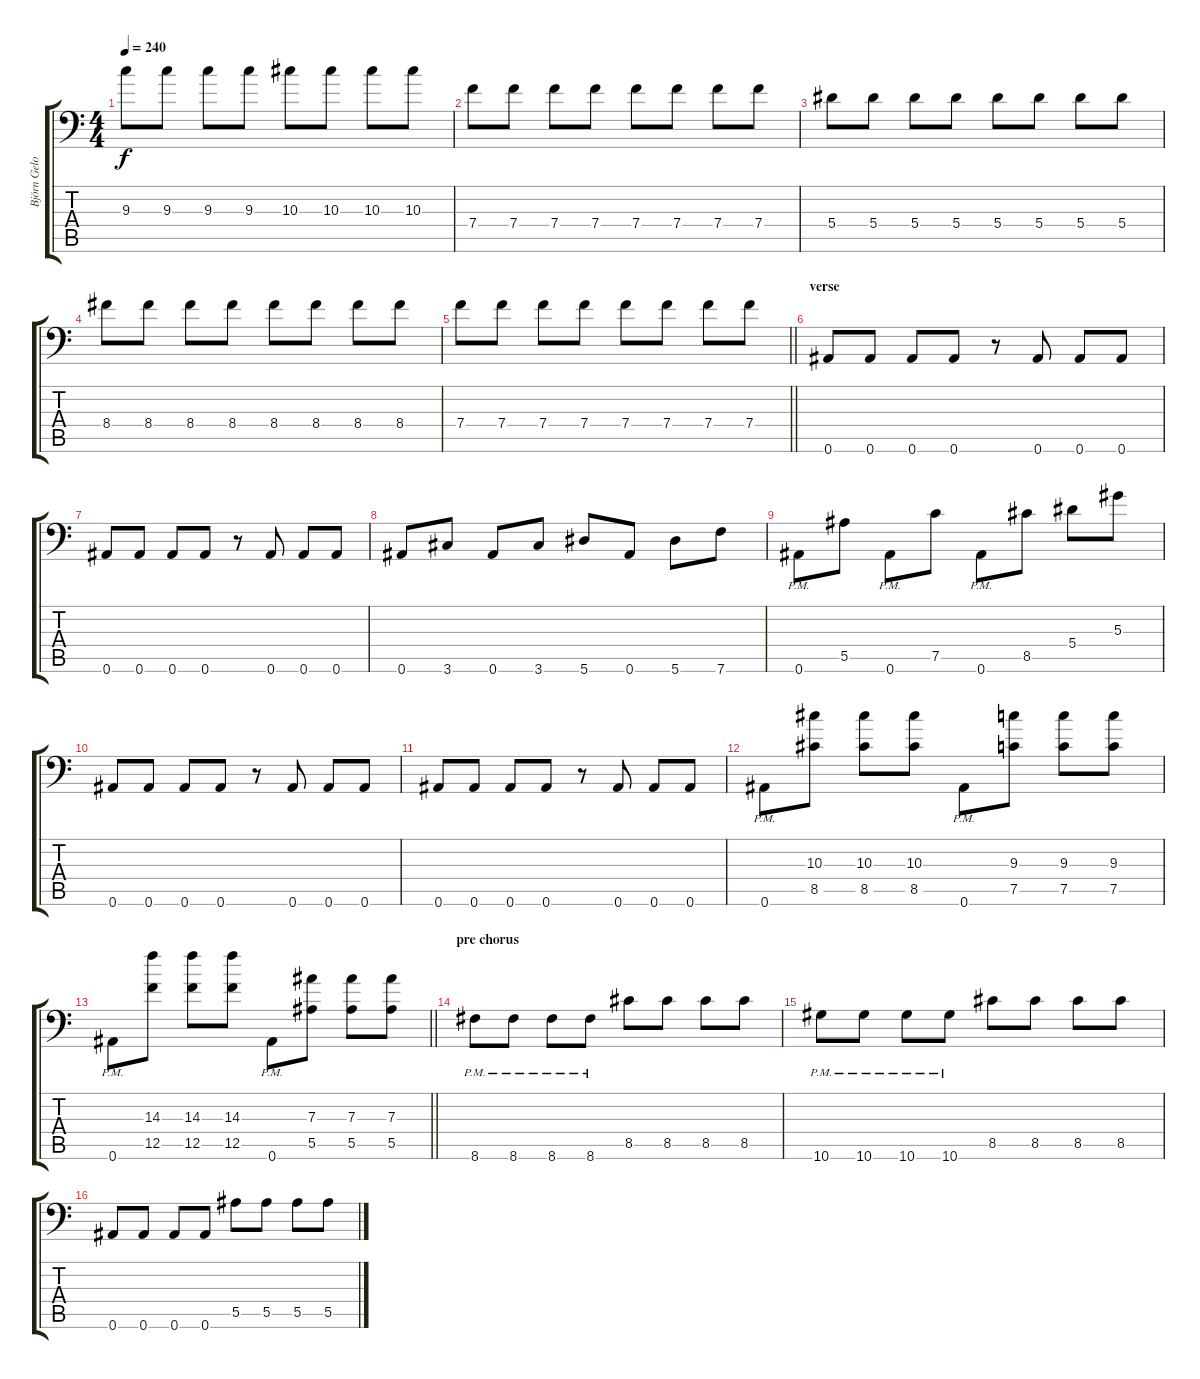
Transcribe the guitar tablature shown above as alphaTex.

\track ("Björn Gelotte" "Björn Gelo") {instrument distortionguitar}
\staff {score tabs}
\tuning (C4 G3 Eb3 Bb2 F2 Bb1) {hide}
\ts (4 4)
\tempo 240
\clef f4
\ks c
9.3.8{dy f} 9.3.8 9.3.8 9.3.8 10.3.8 10.3.8 10.3.8 10.3.8 |
7.4.8 7.4.8 7.4.8 7.4.8 7.4.8 7.4.8 7.4.8 7.4.8 |
5.4.8 5.4.8 5.4.8 5.4.8 5.4.8 5.4.8 5.4.8 5.4.8 |
8.4.8 8.4.8 8.4.8 8.4.8 8.4.8 8.4.8 8.4.8 8.4.8 |
\barLineRight lightlight
7.4.8 7.4.8 7.4.8 7.4.8 7.4.8 7.4.8 7.4.8 7.4.8 |
\section ("" "verse")
0.6.8{balance 0} 0.6.8 0.6.8 0.6.8 r.8 0.6.8 0.6.8 0.6.8 |
0.6.8 0.6.8 0.6.8 0.6.8 r.8 0.6.8 0.6.8 0.6.8 |
0.6.8 3.6.8 0.6.8 3.6.8 5.6.8 0.6.8 5.6.8 7.6.8 |
0.6{pm}.8 5.5.8 0.6{pm}.8 7.5.8 0.6{pm}.8 8.5.8 5.4.8 5.3.8 |
0.6.8 0.6.8 0.6.8 0.6.8 r.8 0.6.8 0.6.8 0.6.8 |
0.6.8 0.6.8 0.6.8 0.6.8 r.8 0.6.8 0.6.8 0.6.8 |
0.6{pm}.8 (10.3 8.5).8 (10.3 8.5).8 (10.3 8.5).8 0.6{pm}.8 (9.3 7.5).8 (9.3 7.5).8 (9.3 7.5).8 |
\barLineRight lightlight
0.6{pm}.8 (14.3 12.5).8 (14.3 12.5).8 (14.3 12.5).8 0.6{pm}.8 (7.3 5.5).8 (7.3 5.5).8 (7.3 5.5).8 |
\section ("" "pre chorus")
8.6{pm}.8 8.6{pm}.8 8.6{pm}.8 8.6{pm}.8 8.5.8 8.5.8 8.5.8 8.5.8 |
10.6{pm}.8 10.6{pm}.8 10.6{pm}.8 10.6{pm}.8 8.5.8 8.5.8 8.5.8 8.5.8 |
0.6.8 0.6.8 0.6.8 0.6.8 5.5.8 5.5.8 5.5.8 5.5.8
